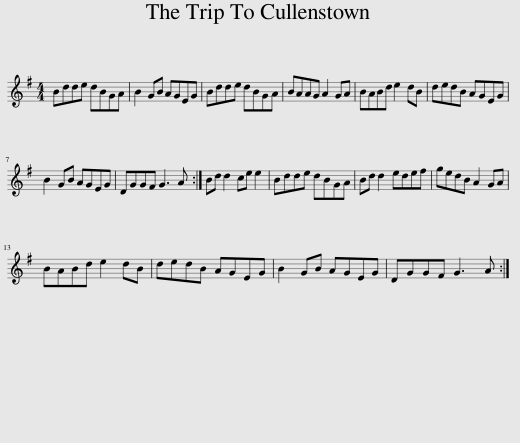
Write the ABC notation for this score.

X:1
L:1/8
M:4/4
I:linebreak $
K:G
V:1 treble
V:1
 Bdde dBGA | B2 GB AGEG | Bdde dBGA | BAAG A2 GA | BABd e2 dB | %5
 dedB AGEG |$ B2 GB AGEG | DGGF G3 A :| Bd d2 ce e2 | Bdde dBGA | %10
 Bd d2 edef | gedB A2 GA |$ BABd e2 dB | dedB AGEG | B2 GB AGEG | %15
 DGGF G3 A :| %16
